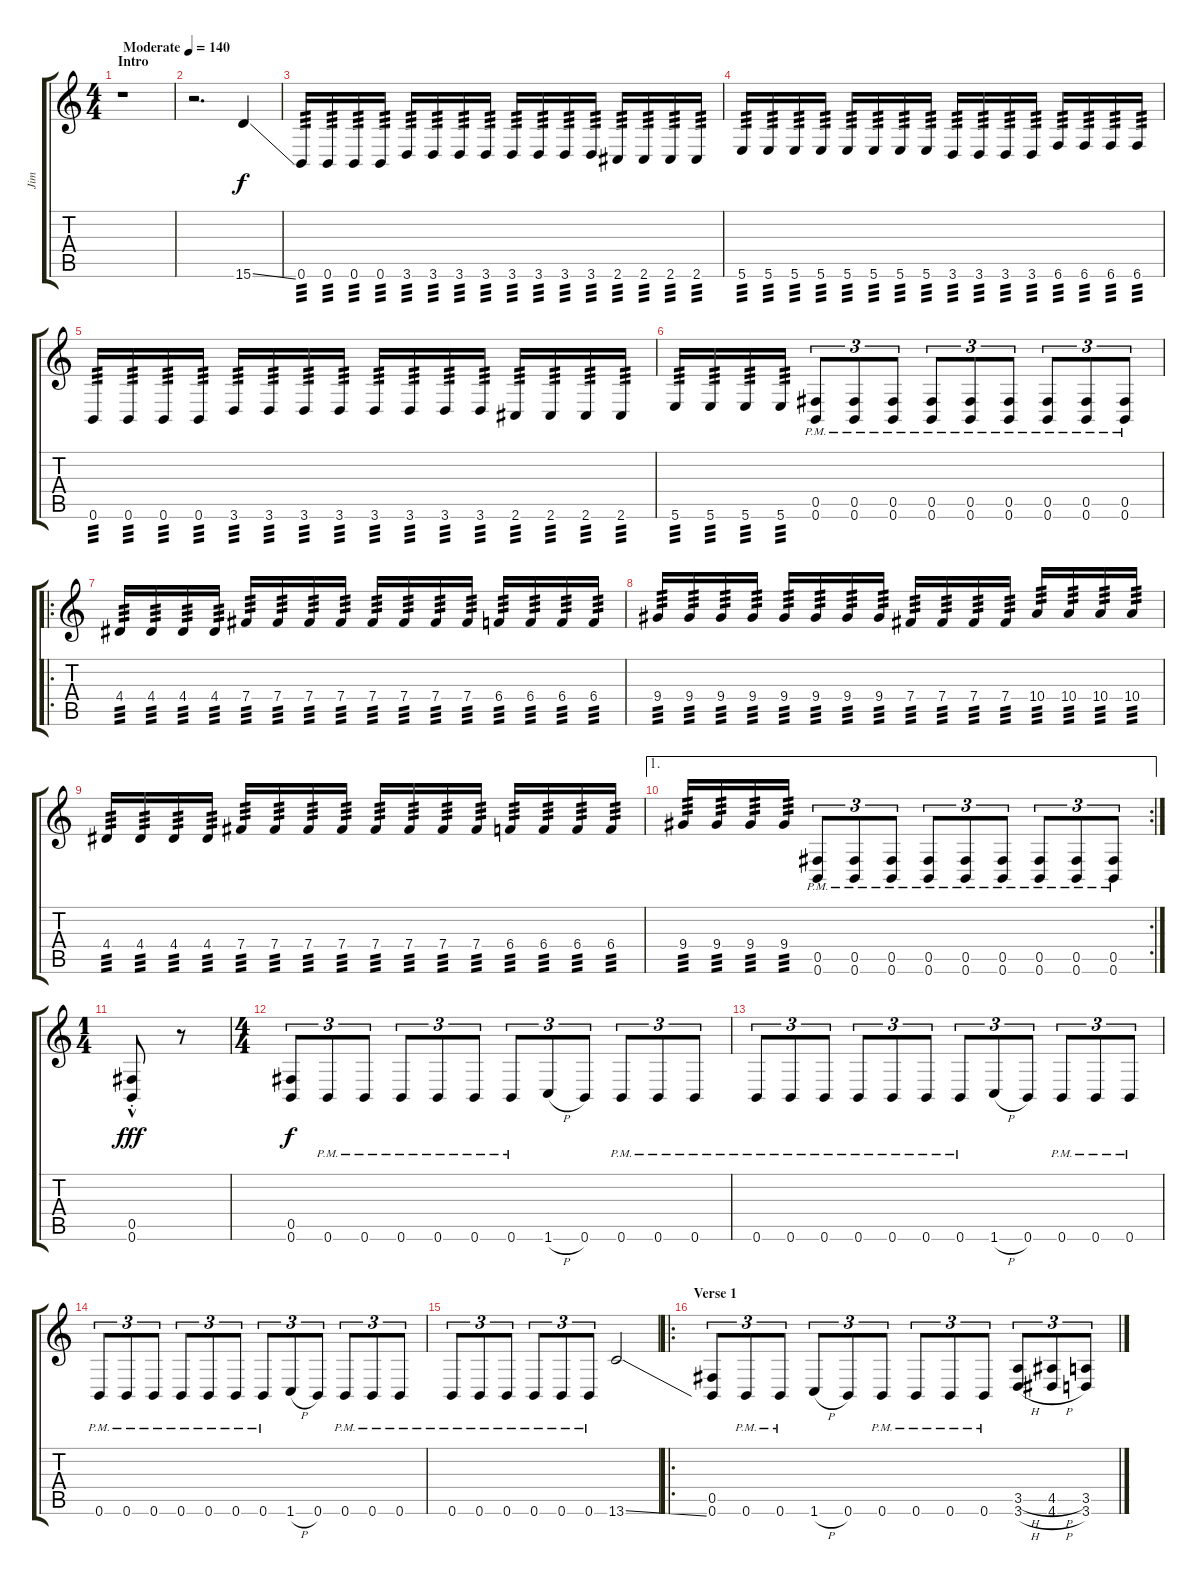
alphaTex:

\track ("Jim" "Jim") {instrument distortionguitar}
\staff {score tabs}
\tuning (Db4 Ab3 E3 B2 Gb2 B1) {hide}
\ts (4 4)
\section ("" "Intro")
\tempo (140 "Moderate")
\clef g2
\ks c
r.1{dy f instrument distortionguitar} |
r.2{d} 15.6{ss}.4 |
0.6.16{tp 3} 0.6.16{tp 3} 0.6.16{tp 3} 0.6.16{tp 3} 3.6.16{tp 3} 3.6.16{tp 3} 3.6.16{tp 3} 3.6.16{tp 3} 3.6.16{tp 3} 3.6.16{tp 3} 3.6.16{tp 3} 3.6.16{tp 3} 2.6.16{tp 3} 2.6.16{tp 3} 2.6.16{tp 3} 2.6.16{tp 3} |
5.6.16{tp 3} 5.6.16{tp 3} 5.6.16{tp 3} 5.6.16{tp 3} 5.6.16{tp 3} 5.6.16{tp 3} 5.6.16{tp 3} 5.6.16{tp 3} 3.6.16{tp 3} 3.6.16{tp 3} 3.6.16{tp 3} 3.6.16{tp 3} 6.6.16{tp 3} 6.6.16{tp 3} 6.6.16{tp 3} 6.6.16{tp 3} |
0.6.16{tp 3} 0.6.16{tp 3} 0.6.16{tp 3} 0.6.16{tp 3} 3.6.16{tp 3} 3.6.16{tp 3} 3.6.16{tp 3} 3.6.16{tp 3} 3.6.16{tp 3} 3.6.16{tp 3} 3.6.16{tp 3} 3.6.16{tp 3} 2.6.16{tp 3} 2.6.16{tp 3} 2.6.16{tp 3} 2.6.16{tp 3} |
5.6.16{tp 3} 5.6.16{tp 3} 5.6.16{tp 3} 5.6.16{tp 3} (0.5{pm} 0.6{pm}).8{tu (3 2)} (0.5{pm} 0.6{pm}).8{tu (3 2)} (0.5{pm} 0.6{pm}).8{tu (3 2)} (0.5{pm} 0.6{pm}).8{tu (3 2)} (0.5{pm} 0.6{pm}).8{tu (3 2)} (0.5{pm} 0.6{pm}).8{tu (3 2)} (0.5{pm} 0.6{pm}).8{tu (3 2)} (0.5{pm} 0.6{pm}).8{tu (3 2)} (0.5{pm} 0.6{pm}).8{tu (3 2)} |
\ro
4.4.16{tp 3} 4.4.16{tp 3} 4.4.16{tp 3} 4.4.16{tp 3} 7.4.16{tp 3} 7.4.16{tp 3} 7.4.16{tp 3} 7.4.16{tp 3} 7.4.16{tp 3} 7.4.16{tp 3} 7.4.16{tp 3} 7.4.16{tp 3} 6.4.16{tp 3} 6.4.16{tp 3} 6.4.16{tp 3} 6.4.16{tp 3} |
9.4.16{tp 3} 9.4.16{tp 3} 9.4.16{tp 3} 9.4.16{tp 3} 9.4.16{tp 3} 9.4.16{tp 3} 9.4.16{tp 3} 9.4.16{tp 3} 7.4.16{tp 3} 7.4.16{tp 3} 7.4.16{tp 3} 7.4.16{tp 3} 10.4.16{tp 3} 10.4.16{tp 3} 10.4.16{tp 3} 10.4.16{tp 3} |
4.4.16{tp 3} 4.4.16{tp 3} 4.4.16{tp 3} 4.4.16{tp 3} 7.4.16{tp 3} 7.4.16{tp 3} 7.4.16{tp 3} 7.4.16{tp 3} 7.4.16{tp 3} 7.4.16{tp 3} 7.4.16{tp 3} 7.4.16{tp 3} 6.4.16{tp 3} 6.4.16{tp 3} 6.4.16{tp 3} 6.4.16{tp 3} |
\ae 1
\rc 2
9.4.16{tp 3} 9.4.16{tp 3} 9.4.16{tp 3} 9.4.16{tp 3} (0.5{pm} 0.6{pm}).8{tu (3 2)} (0.5{pm} 0.6{pm}).8{tu (3 2)} (0.5{pm} 0.6{pm}).8{tu (3 2)} (0.5{pm} 0.6{pm}).8{tu (3 2)} (0.5{pm} 0.6{pm}).8{tu (3 2)} (0.5{pm} 0.6{pm}).8{tu (3 2)} (0.5{pm} 0.6{pm}).8{tu (3 2)} (0.5{pm} 0.6{pm}).8{tu (3 2)} (0.5{pm} 0.6{pm}).8{tu (3 2)} |
\ts (1 4)
(0.5{hac st} 0.6{hac st}).8{dy fff} r.8 |
\ts (4 4)
(0.5 0.6).8{tu (3 2) dy f} 0.6{pm}.8{tu (3 2)} 0.6{pm}.8{tu (3 2)} 0.6{pm}.8{tu (3 2)} 0.6{pm}.8{tu (3 2)} 0.6{pm}.8{tu (3 2)} 0.6{pm}.8{tu (3 2)} 1.6{h}.8{tu (3 2)} 0.6.8{tu (3 2)} 0.6{pm}.8{tu (3 2)} 0.6{pm}.8{tu (3 2)} 0.6{pm}.8{tu (3 2)} |
0.6{pm}.8{tu (3 2)} 0.6{pm}.8{tu (3 2)} 0.6{pm}.8{tu (3 2)} 0.6{pm}.8{tu (3 2)} 0.6{pm}.8{tu (3 2)} 0.6{pm}.8{tu (3 2)} 0.6{pm}.8{tu (3 2)} 1.6{h}.8{tu (3 2)} 0.6.8{tu (3 2)} 0.6{pm}.8{tu (3 2)} 0.6{pm}.8{tu (3 2)} 0.6{pm}.8{tu (3 2)} |
0.6{pm}.8{tu (3 2)} 0.6{pm}.8{tu (3 2)} 0.6{pm}.8{tu (3 2)} 0.6{pm}.8{tu (3 2)} 0.6{pm}.8{tu (3 2)} 0.6{pm}.8{tu (3 2)} 0.6{pm}.8{tu (3 2)} 1.6{h}.8{tu (3 2)} 0.6.8{tu (3 2)} 0.6{pm}.8{tu (3 2)} 0.6{pm}.8{tu (3 2)} 0.6{pm}.8{tu (3 2)} |
0.6{pm}.8{tu (3 2)} 0.6{pm}.8{tu (3 2)} 0.6{pm}.8{tu (3 2)} 0.6{pm}.8{tu (3 2)} 0.6{pm}.8{tu (3 2)} 0.6{pm}.8{tu (3 2)} 13.6{ss}.2 |
\ro
\section ("" "Verse 1")
(0.5 0.6).8{tu (3 2)} 0.6{pm}.8{tu (3 2)} 0.6{pm}.8{tu (3 2)} 1.6{h}.8{tu (3 2)} 0.6.8{tu (3 2)} 0.6{pm}.8{tu (3 2)} 0.6{pm}.8{tu (3 2)} 0.6{pm}.8{tu (3 2)} 0.6{pm}.8{tu (3 2)} (3.5{h} 3.6{h}).8{tu (3 2)} (4.5{h} 4.6{h}).8{tu (3 2)} (3.5 3.6).8{tu (3 2)}
